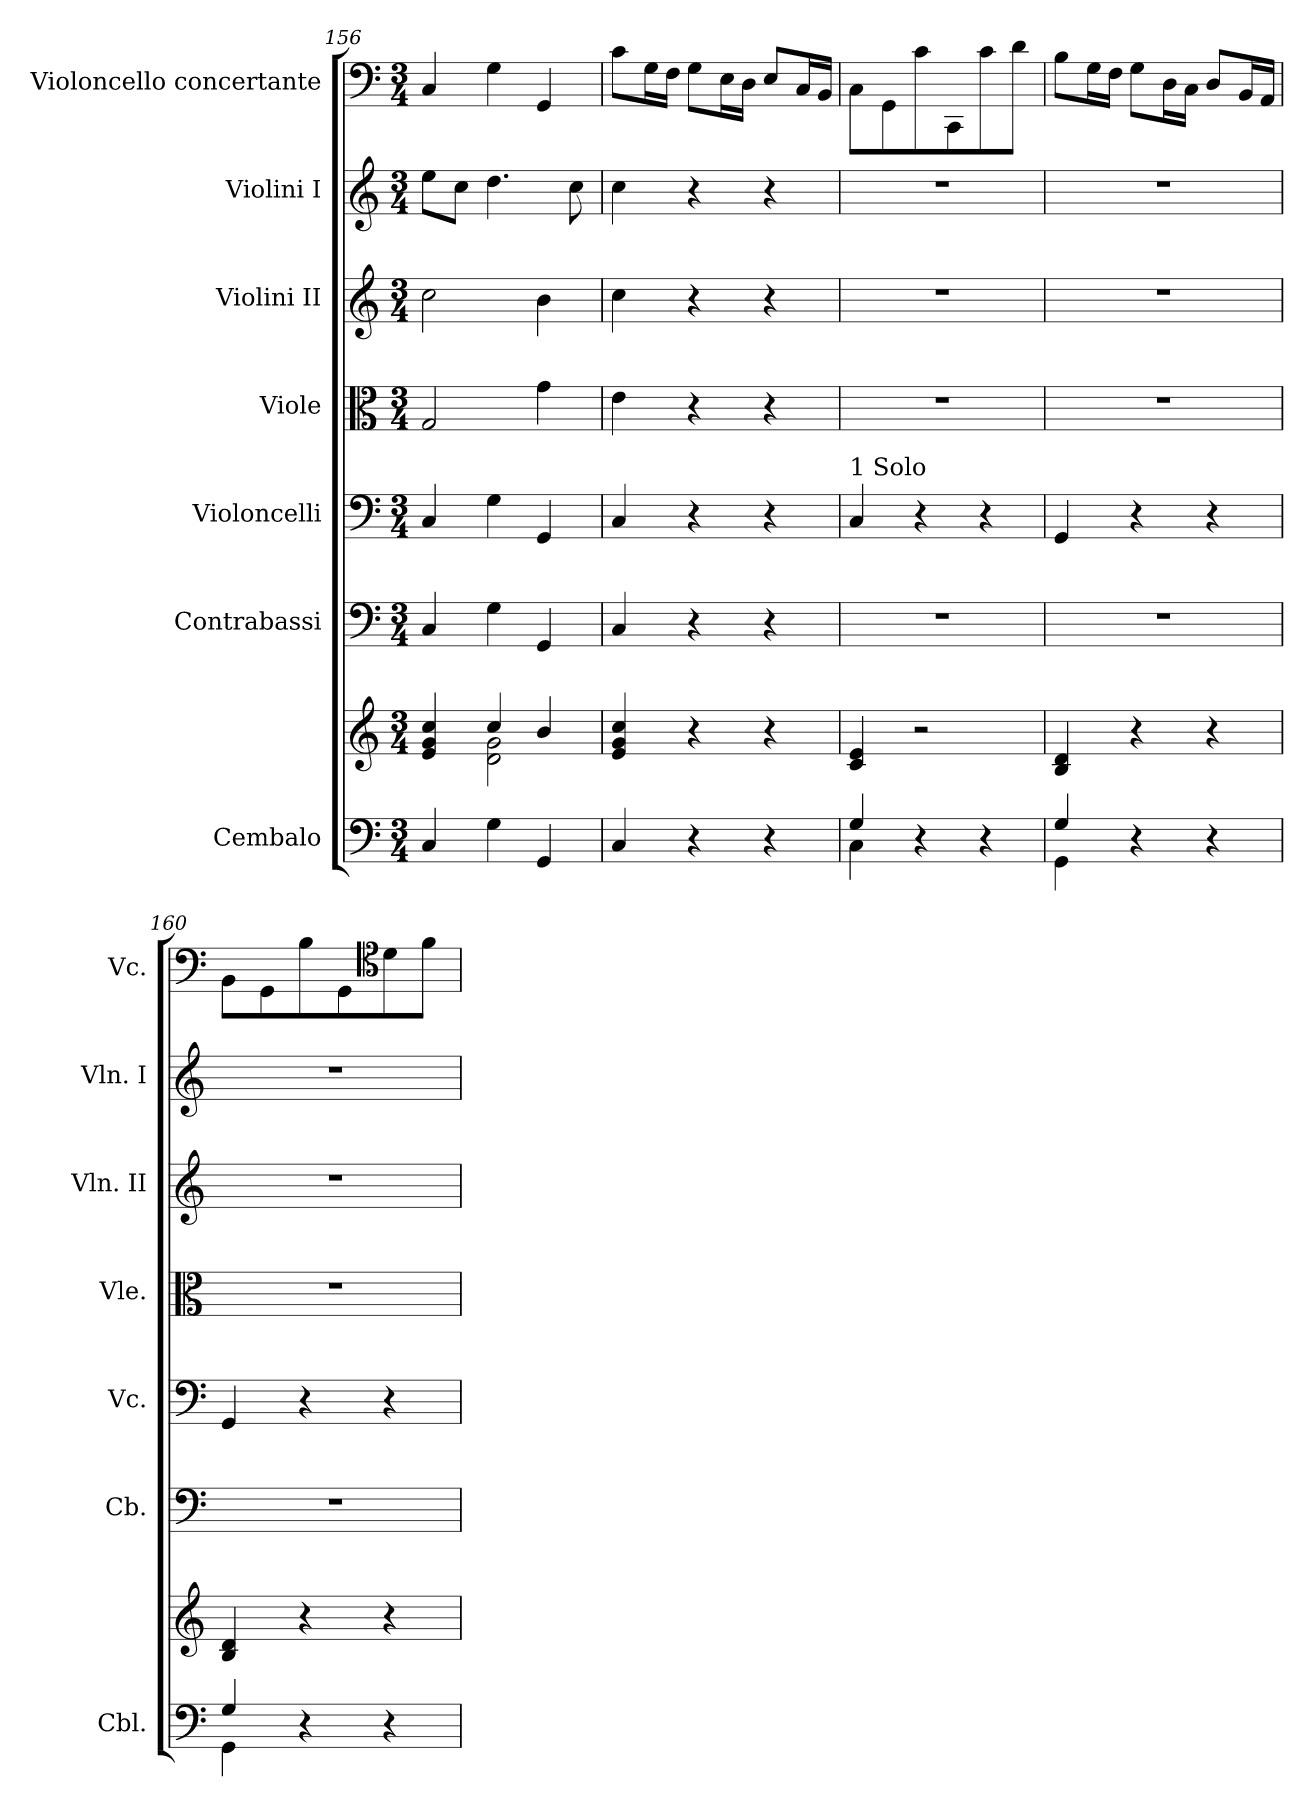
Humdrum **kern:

**kern	**kern	**kern	**kern	**kern	**kern	**kern	**kern
*part7	*part7	*part6	*part5	*part4	*part3	*part2	*part1
*staff8	*staff7	*staff6	*staff5	*staff4	*staff3	*staff2	*staff1
*I"Cembalo	*	*I"Contrabassi	*I"Violoncelli	*I"Viole	*I"Violini II	*I"Violini I	*I"Violoncello  concertante
*I'Cbl.	*	*I'Cb.	*I'Vc.	*I'Vle.	*I'Vln. II	*I'Vln. I	*I'Vc.
*clefF4	*clefG2	*clefF4	*clefF4	*clefC3	*clefG2	*clefG2	*clefF4
*	*	*ITrd7c12	*	*	*	*	*
*k[]	*k[]	*k[]	*k[]	*k[]	*k[]	*k[]	*k[]
*M3/4	*M3/4	*M3/4	*M3/4	*M3/4	*M3/4	*M3/4	*M3/4
=156	=156	=156	=156	=156	=156	=156	=156
*	*^	*	*	*	*	*	*
4C/	4e/ 4g/ 4cc/	4ryy	4CC/	4C/	2G/	2cc\	8ee\L	4C/
.	.	.	.	.	.	.	8cc\J	.
4G\	4cc/	2d\ 2g\	4GG\	4G\	.	.	4.dd\	4G\
4GG/	4b/	.	4GGG/	4GG/	4g\	4b\	.	4GG/
.	.	.	.	.	.	.	8cc\	.
*	*v	*v	*	*	*	*	*	*
=157	=157	=157	=157	=157	=157	=157	=157
4C/	4e/ 4g/ 4cc/	4CC/	4C/	4e\	4cc\	4cc\	8c\L
.	.	.	.	.	.	.	16G\L
.	.	.	.	.	.	.	16F\JJ
4r	4r	4r	4r	4r	4r	4r	8G\L
.	.	.	.	.	.	.	16E\L
.	.	.	.	.	.	.	16D\JJ
4r	4r	4r	4r	4r	4r	4r	8E/L
.	.	.	.	.	.	.	16C/L
.	.	.	.	.	.	.	16BB/JJ
!!LO:PB:g=z
=158	=158	=158	=158	=158	=158	=158	=158
*^	*	*	*	*	*	*	*
!	!	!	!	!LO:TX:a:t=1 Solo	!	!	!	!
4C\	4G/	4c/ 4e/	2.r	4C/	2.r	2.r	2.r	8C\L
.	.	.	.	.	.	.	.	8GG\
4r	2ryy	2r	.	4r	.	.	.	8c\
.	.	.	.	.	.	.	.	8CC\
4r	.	.	.	4r	.	.	.	8c\
.	.	.	.	.	.	.	.	8d\J
=159	=159	=159	=159	=159	=159	=159	=159	=159
4GG\	4G/	4B/ 4d/	2.r	4GG/	2.r	2.r	2.r	8B\L
.	.	.	.	.	.	.	.	16G\L
.	.	.	.	.	.	.	.	16F\JJ
4r	2ryy	4r	.	4r	.	.	.	8G\L
.	.	.	.	.	.	.	.	16D\L
.	.	.	.	.	.	.	.	16C\JJ
4r	.	4r	.	4r	.	.	.	8D/L
.	.	.	.	.	.	.	.	16BB/L
.	.	.	.	.	.	.	.	16AA/JJ
=160	=160	=160	=160	=160	=160	=160	=160	=160
4GG\	4G/	4B/ 4d/	2.r	4GG/	2.r	2.r	2.r	8BB\L
.	.	.	.	.	.	.	.	8GG\
4r	2ryy	4r	.	4r	.	.	.	8B\
.	.	.	.	.	.	.	.	8GG\
*	*	*	*	*	*	*	*	*clefC4
4r	.	4r	.	4r	.	.	.	8d\
.	.	.	.	.	.	.	.	8f\J
*v	*v	*	*	*	*	*	*	*
=	=	=	=	=	=	=	=
*-	*-	*-	*-	*-	*-	*-	*-
